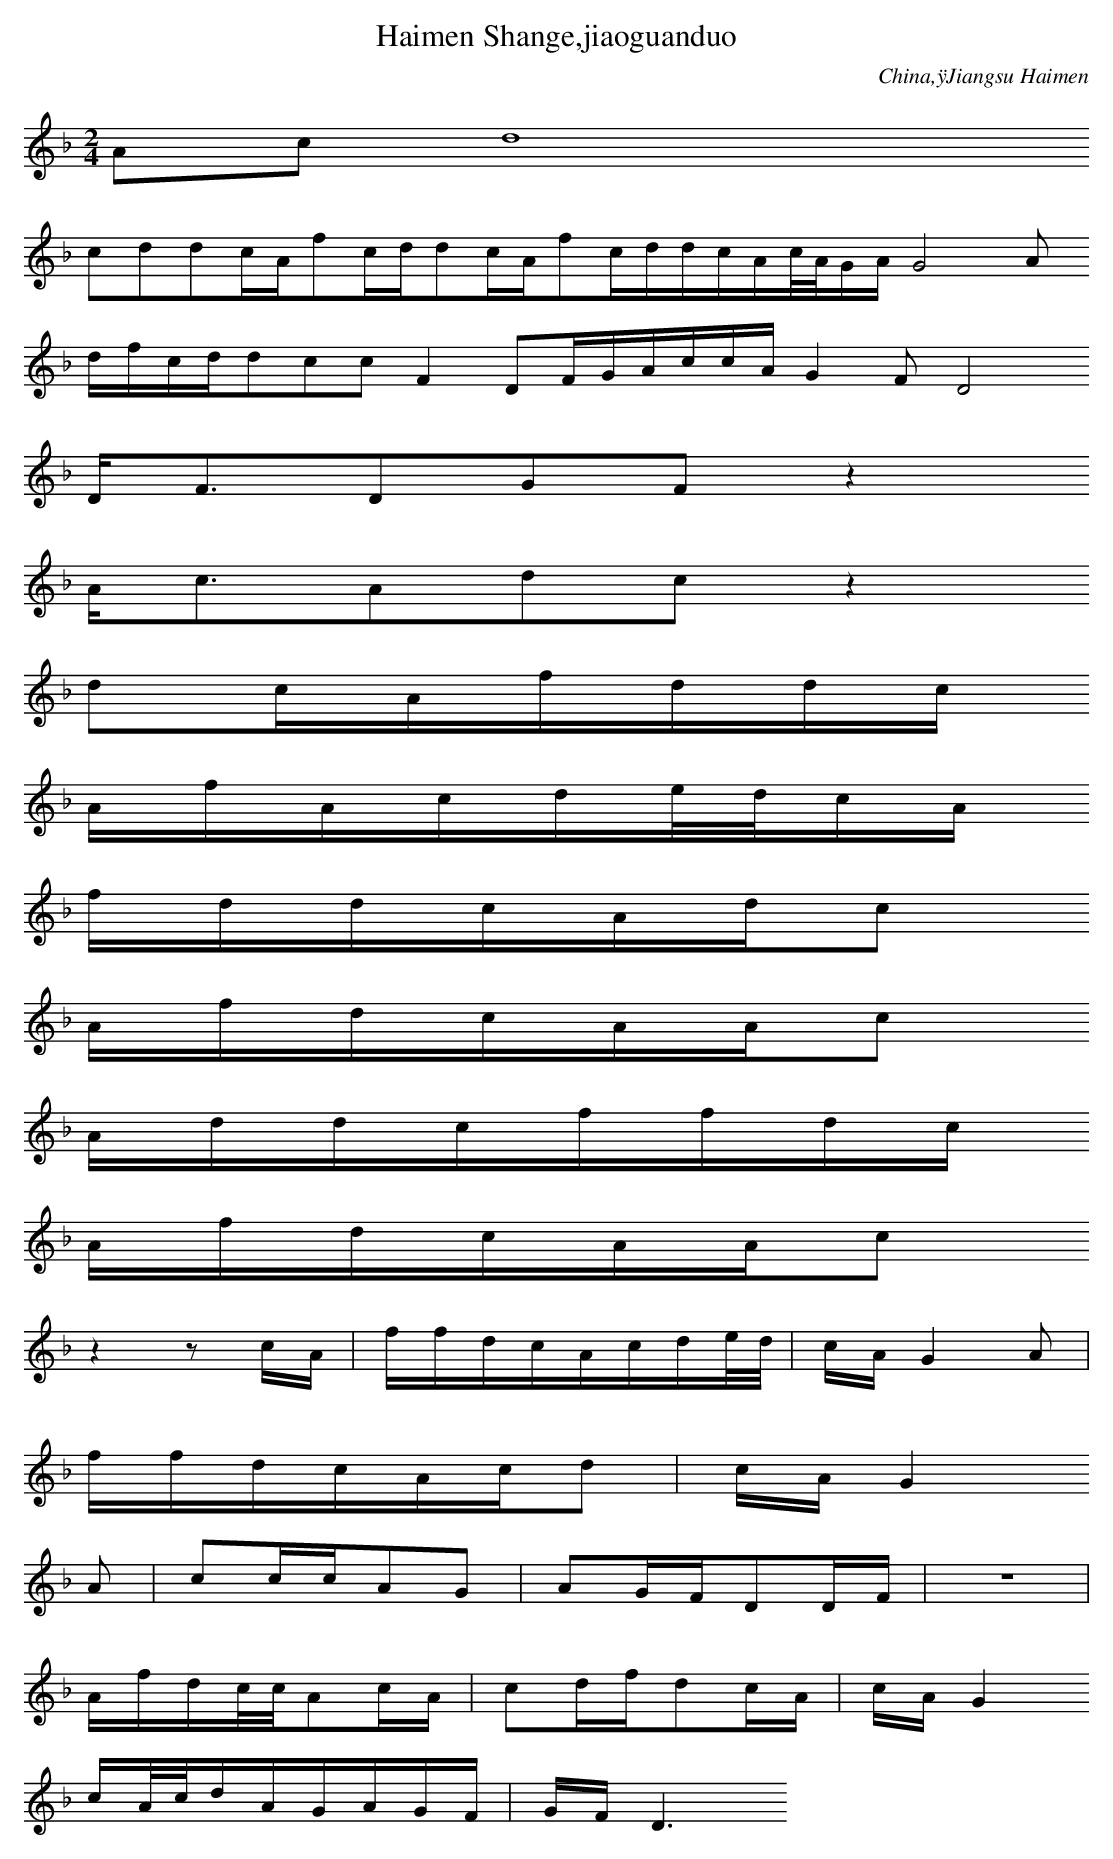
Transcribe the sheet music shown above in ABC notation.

X:1
T: Haimen Shange,jiaoguanduo
O: China,ÿJiangsu Haimen
M: 2/4
L: 1/32
K: F
A4c4d32
c4d4d4c2A2f4c2d2d4c2A2f4c2d2d2c2A2cAG2A2G16A4
d2f2c2d2d4c4c4F8D4F2G2A2c2c2A2G8F4D16
D2F6D4G4F4z8
A2c6A4d4c4z8
d4c2A2f2d2d2c2
A2f2A2c2d2edc2A2
f2d2d2c2A2d2c4
A2f2d2c2A2A2c4
A2d2d2c2f2f2d2c2
A2f2d2c2A2A2c4
z8z4c2A2 | f2f2d2c2A2c2d2ed | c2A2G8A4 |
f2f2d2c2A2c2d4 | c2A2G8
A4 | c4c2c2A4G4 | A4G2F2D4D2F2 | z16 |
A2f2d2ccA4c2A2 | c4d2f2d4c2A2 | c2A2G8
c2Acd2A2G2A2G2F2 | G2F2D12
